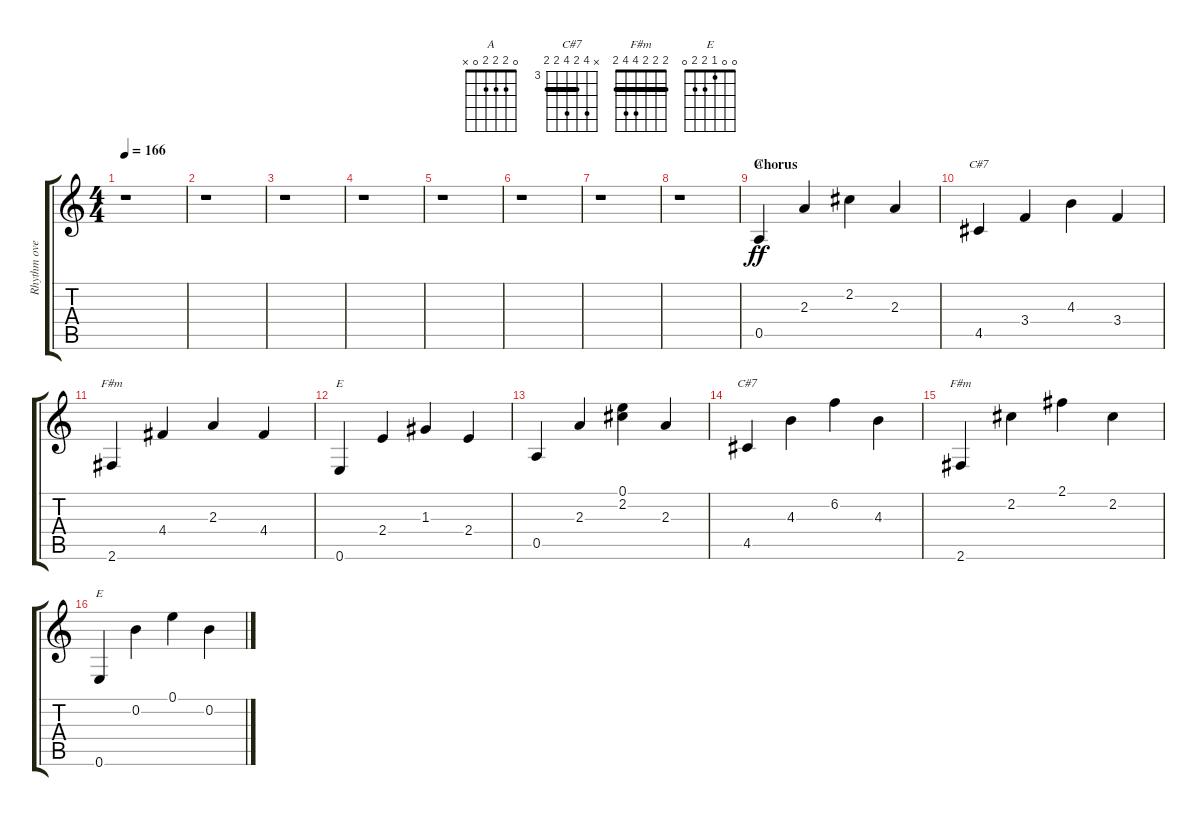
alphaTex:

\track ("Rhythm overdrive" "Rhythm ove") {instrument overdrivenguitar}
\staff {score tabs}
\tuning (E4 B3 G3 D3 A2 E2) {hide}
\chord ("A" 0 2 2 2 0 x)
\chord ("C#7" x x 4 3 4 x)
\chord ("F#m" x x 2 4 4 2) {barre 2}
\chord ("E" x x 1 2 2 0)
\chord ("C#7" x 6 4 6 4 4) {firstfret 3 barre 4}
\chord ("F#m" 2 2 2 4 4 2) {barre 2}
\chord ("E" 0 0 1 2 2 0)
\ts (4 4)
\tempo 166
\clef g2
\ks c
r.1{dy mf} |
r.1 |
r.1 |
r.1 |
r.1 |
r.1 |
r.1 |
r.1 |
\section ("" "Chorus")
0.5.4{ch "A" dy ff} 2.3.4 2.2.4 2.3.4 |
4.5.4{ch "C#7"} 3.4.4 4.3.4 3.4.4 |
2.6.4{ch "F#m"} 4.4.4 2.3.4 4.4.4 |
0.6.4{ch "E"} 2.4.4 1.3.4 2.4.4 |
0.5.4 2.3.4 (0.1 2.2).4 2.3.4 |
4.5.4{ch "C#7"} 4.3.4 6.2.4 4.3.4 |
2.6.4{ch "F#m"} 2.2.4 2.1.4 2.2.4 |
0.6.4{ch "E"} 0.2.4 0.1.4 0.2.4
